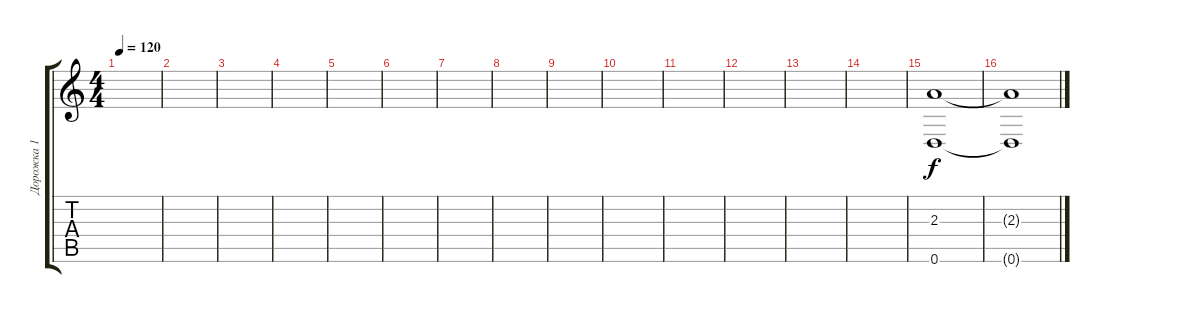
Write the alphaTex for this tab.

\track ("Дорожка 1" "Дорожка 1") {instrument acousticguitarnylon}
\staff {score tabs}
\tuning (E4 B3 G3 D3 A2 D2) {hide}
\ts (4 4)
\tempo 120
\clef g2
\ks c
|
|
|
|
|
|
|
|
|
|
|
|
|
|
(2.3 0.6).1 |
(2.3{t} 0.6{t}).1
